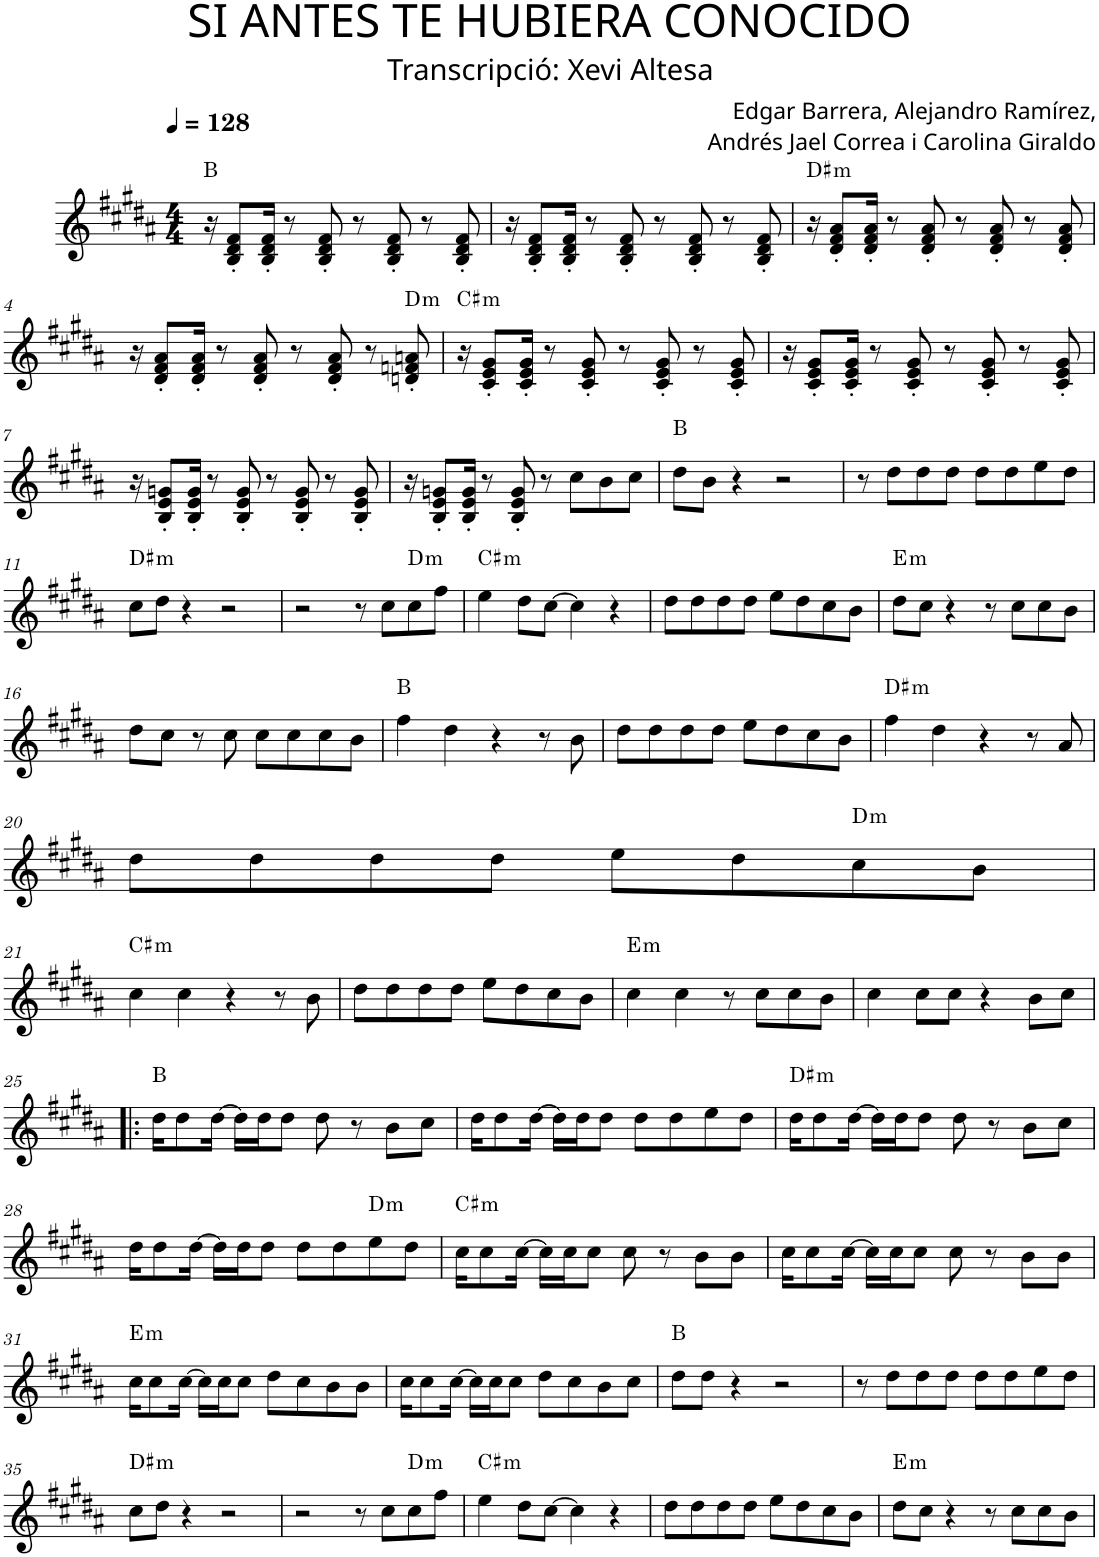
**kern	**harte
*part1	*part1
*staff1	*
*I"P1	*
*clefG2	*
*k[f#c#g#d#a#]	*
*M4/4	*
*MM128	*
=1	=1
16r	B:maj
8B/' 8d#/' 8f#/'L	.
16B/' 16d#/' 16f#/'Jk	.
8r	.
8B/' 8d#/' 8f#/'	.
8r	.
8B/' 8d#/' 8f#/'	.
8r	.
8B/' 8d#/' 8f#/'	.
=2	=2
16r	.
8B/' 8d#/' 8f#/'L	.
16B/' 16d#/' 16f#/'Jk	.
8r	.
8B/' 8d#/' 8f#/'	.
8r	.
8B/' 8d#/' 8f#/'	.
8r	.
8B/' 8d#/' 8f#/'	.
=3	=3
!	!LO:H:kt=m
16r	D#:min
8d#/' 8f#/' 8a#/'L	.
16d#/' 16f#/' 16a#/'Jk	.
8r	.
8d#/' 8f#/' 8a#/'	.
8r	.
8d#/' 8f#/' 8a#/'	.
8r	.
8d#/' 8f#/' 8a#/'	.
!!LO:LB:g=z
=4	=4
16r	.
8d#/' 8f#/' 8a#/'L	.
16d#/' 16f#/' 16a#/'Jk	.
8r	.
8d#/' 8f#/' 8a#/'	.
8r	.
8d#/' 8f#/' 8a#/'	.
8r	.
!	!LO:H:kt=m
8dn/' 8fn/' 8an/'	D:min
=5	=5
!	!LO:H:kt=m
16r	C#:min
8c#/' 8e/' 8g#/'L	.
16c#/' 16e/' 16g#/'Jk	.
8r	.
8c#/' 8e/' 8g#/'	.
8r	.
8c#/' 8e/' 8g#/'	.
8r	.
8c#/' 8e/' 8g#/'	.
=6	=6
16r	.
8c#/' 8e/' 8g#/'L	.
16c#/' 16e/' 16g#/'Jk	.
8r	.
8c#/' 8e/' 8g#/'	.
8r	.
8c#/' 8e/' 8g#/'	.
8r	.
8c#/' 8e/' 8g#/'	.
!!LO:LB:g=z
=7	=7
16r	.
8B/' 8e/' 8gn/'L	.
16B/' 16e/' 16g/'Jk	.
8r	.
8B/' 8e/' 8g/'	.
8r	.
8B/' 8e/' 8g/'	.
8r	.
8B/' 8e/' 8g/'	.
=8	=8
16r	.
8B/' 8e/' 8gn/'L	.
16B/' 16e/' 16g/'Jk	.
8r	.
8B/' 8e/' 8g/'	.
8r	.
8cc#\L	.
8b\	.
8cc#\J	.
=9	=9
8dd#\L	B:maj
8b\J	.
4r	.
2r	.
=10	=10
8r	.
8dd#\L	.
8dd#\	.
8dd#\J	.
8dd#\L	.
8dd#\	.
8ee\	.
8dd#\J	.
!!LO:LB:g=z
=11	=11
!	!LO:H:kt=m
8cc#\L	D#:min
8dd#\J	.
4r	.
2r	.
=12	=12
2r	.
8r	.
8cc#\L	.
!	!LO:H:kt=m
8cc#\	D:min
8ff#\J	.
=13	=13
!	!LO:H:kt=m
4ee\	C#:min
8dd#\L	.
[8cc#\J	.
4cc#\]	.
4r	.
=14	=14
8dd#\L	.
8dd#\	.
8dd#\	.
8dd#\J	.
8ee\L	.
8dd#\	.
8cc#\	.
8b\J	.
=15	=15
!	!LO:H:kt=m
8dd#\L	E:min
8cc#\J	.
4r	.
8r	.
8cc#\L	.
8cc#\	.
8b\J	.
!!LO:LB:g=z
=16	=16
8dd#\L	.
8cc#\J	.
8r	.
8cc#\	.
8cc#\L	.
8cc#\	.
8cc#\	.
8b\J	.
=17	=17
4ff#\	B:maj
4dd#\	.
4r	.
8r	.
8b\	.
=18	=18
8dd#\L	.
8dd#\	.
8dd#\	.
8dd#\J	.
8ee\L	.
8dd#\	.
8cc#\	.
8b\J	.
=19	=19
!	!LO:H:kt=m
4ff#\	D#:min
4dd#\	.
4r	.
8r	.
8a#/	.
!!LO:LB:g=z
=20	=20
8dd#\L	.
8dd#\	.
8dd#\	.
8dd#\J	.
8ee\L	.
8dd#\	.
!	!LO:H:kt=m
8cc#\	D:min
8b\J	.
!!LO:LB:g=z
=21	=21
!	!LO:H:kt=m
4cc#\	C#:min
4cc#\	.
4r	.
8r	.
8b\	.
=22	=22
8dd#\L	.
8dd#\	.
8dd#\	.
8dd#\J	.
8ee\L	.
8dd#\	.
8cc#\	.
8b\J	.
=23	=23
!	!LO:H:kt=m
4cc#\	E:min
4cc#\	.
8r	.
8cc#\L	.
8cc#\	.
8b\J	.
=24	=24
4cc#\	.
8cc#\L	.
8cc#\J	.
4r	.
8b\L	.
8cc#\J	.
!!LO:LB:g=z
=25!|:	=25!|:
16dd#\KL	B:maj
8dd#\	.
[16dd#\Jk	.
16dd#\LL]	.
16dd#\J	.
8dd#\J	.
8dd#\	.
8r	.
8b\L	.
8cc#\J	.
=26	=26
16dd#\KL	.
8dd#\	.
[16dd#\Jk	.
16dd#\LL]	.
16dd#\J	.
8dd#\J	.
8dd#\L	.
8dd#\	.
8ee\	.
8dd#\J	.
=27	=27
!	!LO:H:kt=m
16dd#\KL	D#:min
8dd#\	.
[16dd#\Jk	.
16dd#\LL]	.
16dd#\J	.
8dd#\J	.
8dd#\	.
8r	.
8b\L	.
8cc#\J	.
!!LO:LB:g=z
=28	=28
16dd#\KL	.
8dd#\	.
[16dd#\Jk	.
16dd#\LL]	.
16dd#\J	.
8dd#\J	.
8dd#\L	.
8dd#\	.
!	!LO:H:kt=m
8ee\	D:min
8dd#\J	.
=29	=29
!	!LO:H:kt=m
16cc#\KL	C#:min
8cc#\	.
[16cc#\Jk	.
16cc#\LL]	.
16cc#\J	.
8cc#\J	.
8cc#\	.
8r	.
8b\L	.
8b\J	.
=30	=30
16cc#\KL	.
8cc#\	.
[16cc#\Jk	.
16cc#\LL]	.
16cc#\J	.
8cc#\J	.
8cc#\	.
8r	.
8b\L	.
8b\J	.
!!LO:LB:g=z
=31	=31
!	!LO:H:kt=m
16cc#\KL	E:min
8cc#\	.
[16cc#\Jk	.
16cc#\LL]	.
16cc#\J	.
8cc#\J	.
8dd#\L	.
8cc#\	.
8b\	.
8b\J	.
=32	=32
16cc#\KL	.
8cc#\	.
[16cc#\Jk	.
16cc#\LL]	.
16cc#\J	.
8cc#\J	.
8dd#\L	.
8cc#\	.
8b\	.
8cc#\J	.
=33	=33
8dd#\L	B:maj
8dd#\J	.
4r	.
2r	.
=34	=34
8r	.
8dd#\L	.
8dd#\	.
8dd#\J	.
8dd#\L	.
8dd#\	.
8ee\	.
8dd#\J	.
!!LO:LB:g=z
=35	=35
!	!LO:H:kt=m
8cc#\L	D#:min
8dd#\J	.
4r	.
2r	.
=36	=36
2r	.
8r	.
8cc#\L	.
!	!LO:H:kt=m
8cc#\	D:min
8ff#\J	.
=37	=37
!	!LO:H:kt=m
4ee\	C#:min
8dd#\L	.
[8cc#\J	.
4cc#\]	.
4r	.
=38	=38
8dd#\L	.
8dd#\	.
8dd#\	.
8dd#\J	.
8ee\L	.
8dd#\	.
8cc#\	.
8b\J	.
=39	=39
!	!LO:H:kt=m
8dd#\L	E:min
8cc#\J	.
4r	.
8r	.
8cc#\L	.
8cc#\	.
8b\J	.
=	=
*-	*-
